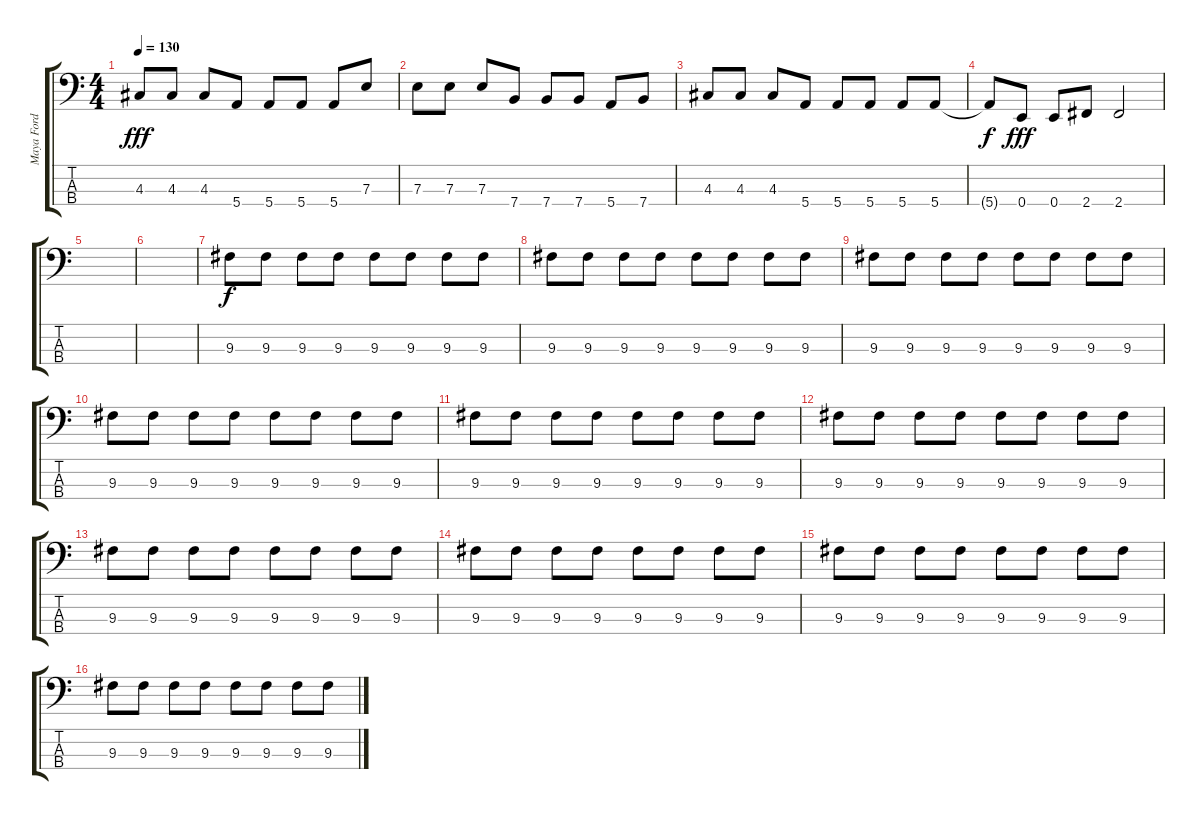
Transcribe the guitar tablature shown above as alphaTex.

\track ("Maya Ford" "Maya Ford") {instrument electricbassfinger}
\staff {score tabs}
\tuning (G2 D2 A1 E1) {hide}
\ts (4 4)
\tempo 130
\clef f4
\ks c
4.3.8{dy fff} 4.3.8 4.3.8 5.4.8 5.4.8 5.4.8 5.4.8 7.3.8 |
7.3.8 7.3.8 7.3.8 7.4.8 7.4.8 7.4.8 5.4.8 7.4.8 |
4.3.8 4.3.8 4.3.8 5.4.8 5.4.8 5.4.8 5.4.8 5.4.8 |
5.4{t}.8{dy f} 0.4.8{dy fff} 0.4.8 2.4.8 2.4.2 |
|
|
9.3.8{dy f} 9.3.8 9.3.8 9.3.8 9.3.8 9.3.8 9.3.8 9.3.8 |
9.3.8 9.3.8 9.3.8 9.3.8 9.3.8 9.3.8 9.3.8 9.3.8 |
9.3.8 9.3.8 9.3.8 9.3.8 9.3.8 9.3.8 9.3.8 9.3.8 |
9.3.8 9.3.8 9.3.8 9.3.8 9.3.8 9.3.8 9.3.8 9.3.8 |
9.3.8 9.3.8 9.3.8 9.3.8 9.3.8 9.3.8 9.3.8 9.3.8 |
9.3.8 9.3.8 9.3.8 9.3.8 9.3.8 9.3.8 9.3.8 9.3.8 |
9.3.8 9.3.8 9.3.8 9.3.8 9.3.8 9.3.8 9.3.8 9.3.8 |
9.3.8 9.3.8 9.3.8 9.3.8 9.3.8 9.3.8 9.3.8 9.3.8 |
9.3.8 9.3.8 9.3.8 9.3.8 9.3.8 9.3.8 9.3.8 9.3.8 |
9.3.8 9.3.8 9.3.8 9.3.8 9.3.8 9.3.8 9.3.8 9.3.8
